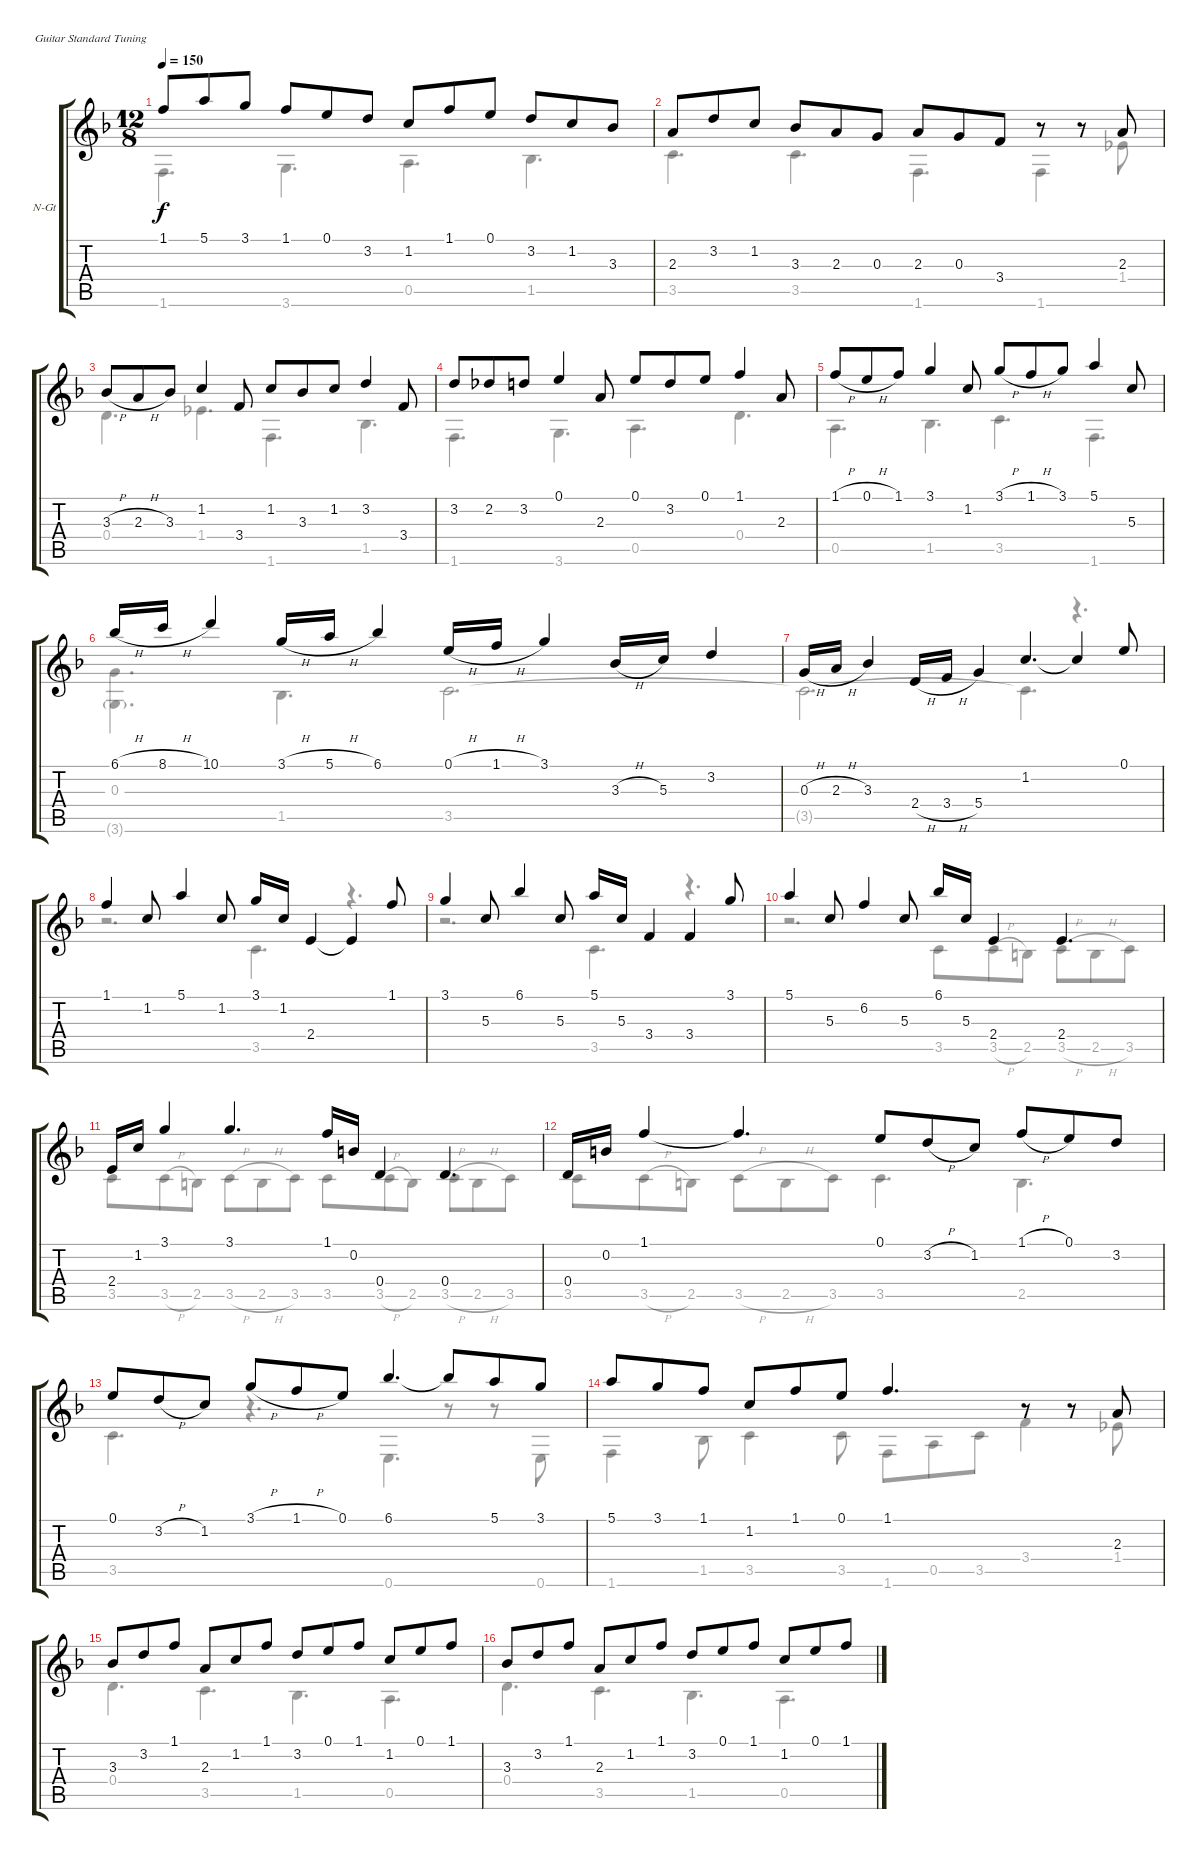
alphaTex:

\bracketExtendMode groupsimilarinstruments
\firstSystemTrackNameOrientation horizontal
\otherSystemsTrackNameOrientation horizontal
\track ("Guitar" "N-Gt") {instrument acousticguitarnylon}
\staff {score tabs}
\tuning (E4 B3 G3 D3 A2 E2)
\voice
\ts (12 8)
\tempo 150
\clef g2
\ks f
1.1.8{dy f} 5.1.8 3.1.8 1.1.8 0.1.8 3.2.8 1.2.8 1.1.8 0.1.8 3.2.8 1.2.8 3.3.8 |
2.3.8 3.2.8 1.2.8 3.3.8 2.3.8 0.3.8 2.3.8 0.3.8 3.4.8 r.8 r.8 2.3.8 |
3.3{h}.8 2.3{h}.8 3.3.8 1.2.4 3.4.8 1.2.8 3.3.8 1.2.8 3.2.4 3.4.8 |
3.2.8 2.2.8 3.2.8 0.1.4 2.3.8 0.1.8 3.2.8 0.1.8 1.1.4 2.3.8 |
1.1{h}.8 0.1{h}.8 1.1.8 3.1.4 1.2.8 3.1{h}.8 1.1{h}.8 3.1.8 5.1.4 5.3.8 |
6.1{h}.16 8.1{h}.16 10.1.4 3.1{h}.16 5.1{h}.16 6.1.4 0.1{h}.16 1.1{h}.16 3.1.4 3.3{h}.16 5.3.16 3.2.4 |
0.3{h}.16 2.3{h}.16 3.3.4 2.4{h}.16 3.4{h}.16 5.4.4 1.2.4{d} 1.2{t}.4 0.1.8 |
1.1.4 1.2.8 5.1.4 1.2.8 3.1.16 1.2.16 2.4.4 2.4{t}.4 1.1.8 |
3.1.4 5.3.8 6.1.4 5.3.8 5.1.16 5.3.16 3.4.4 3.4.4 3.1.8 |
5.1.4 5.3.8 6.2.4 5.3.8 6.1.16 5.3.16 2.4.4 2.4.4{d} |
2.4.16 1.2.16 3.1.4 3.1.4{d} 1.1.16 0.2.16 0.4.4 0.4.4{d} |
0.4.16 0.2.16 1.1.4 1.1{t}.4{d} 0.1.8 3.2{h}.8 1.2.8 1.1{h}.8 0.1.8 3.2.8 |
0.1.8 3.2{h}.8 1.2.8 3.1{h}.8 1.1{h}.8 0.1.8 6.1.4{d} 6.1{t}.8 5.1.8 3.1.8 |
5.1.8 3.1.8 1.1.8 1.2.8 1.1.8 0.1.8 1.1.4{d} r.8 r.8 2.3.8 |
3.3.8 3.2.8 1.1.8 2.3.8 1.2.8 1.1.8 3.2.8 0.1.8 1.1.8 1.2.8 0.1.8 1.1.8 |
3.3.8 3.2.8 1.1.8 2.3.8 1.2.8 1.1.8 3.2.8 0.1.8 1.1.8 1.2.8 0.1.8 1.1.8
\voice
\clef g2
\ottava regular
\simile none
\ks f
1.6.4{d dy f} 3.6.4{d} 0.5.4{d} 1.5.4{d} |
3.5.4{d} 3.5.4{d} 1.6.4{d} 1.6.4 1.4.8 |
0.4.4{d} 1.4.4{d} 1.6.4{d} 1.5.4{d} |
1.6.4{d} 3.6.4{d} 0.5.4{d} 0.4.4{d} |
0.5.4{d} 1.5.4{d} 3.5.4{d} 1.6.4{d} |
(0.3 3.6{g}).4{d} 1.5.4{d} 3.5.2{d} |
3.5{t}.2{d} 3.5{t}.4{d} r.4{d} |
r.2{d} 3.5.4{d} r.4{d} |
r.2{d} 3.5.4{d} r.4{d} |
r.2{d} 3.5.8 3.5{h}.8 2.5.8 3.5{h}.8 2.5{h}.8 3.5.8 |
3.5.8 3.5{h}.8 2.5.8 3.5{h}.8 2.5{h}.8 3.5.8 3.5.8 3.5{h}.8 2.5.8 3.5{h}.8 2.5{h}.8 3.5.8 |
3.5.8 3.5{h}.8 2.5.8 3.5{h}.8 2.5{h}.8 3.5.8 3.5.4{d} 2.5.4{d} |
3.5.4{d} r.4{d} 0.6.4{d} r.8 r.8 0.6.8 |
1.6.4 1.5.8 3.5.4 3.5.8 1.6.8 0.5.8 3.5.8 3.4.4 1.4.8 |
0.4.4{d} 3.5.4{d} 1.5.4{d} 0.5.4{d} |
0.4.4{d} 3.5.4{d} 1.5.4{d} 0.5.4{d}
